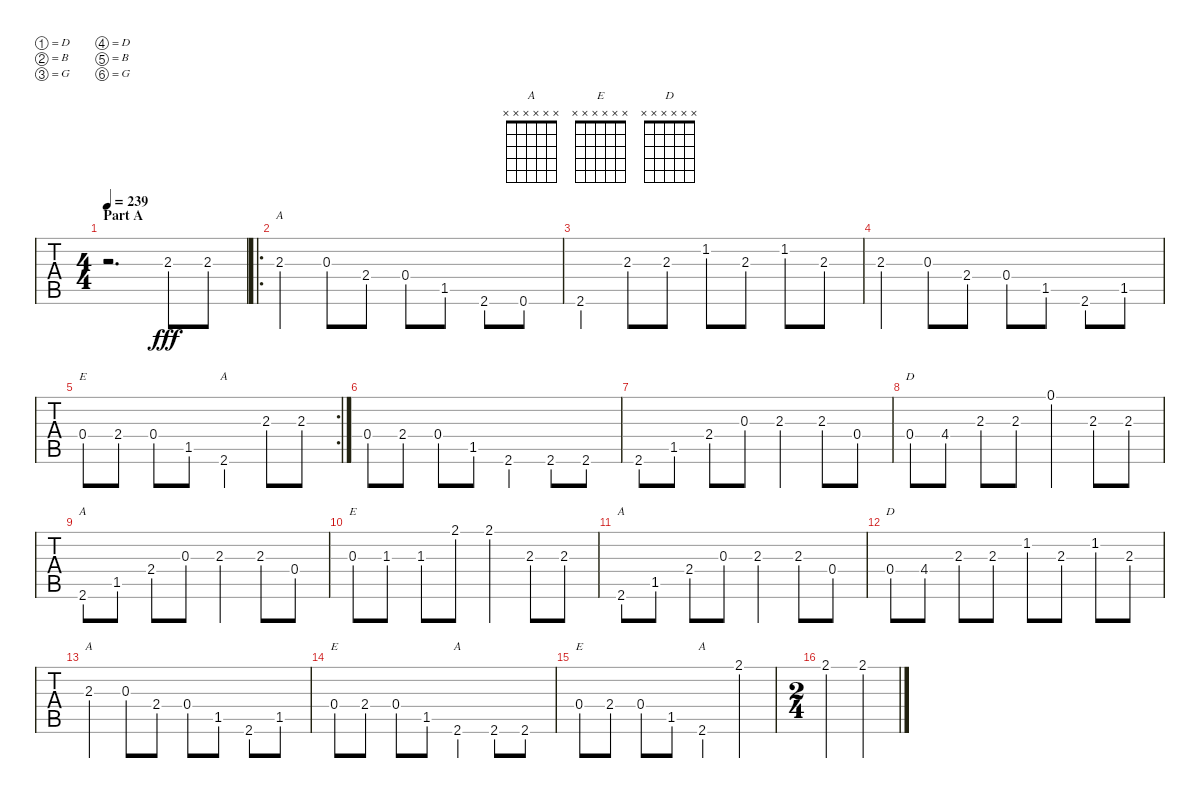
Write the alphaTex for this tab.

\bracketExtendMode groupsimilarinstruments
\singleTrackTrackNamePolicy hidden
\multiTrackTrackNamePolicy hidden
\firstSystemTrackNameOrientation horizontal
\otherSystemsTrackNameOrientation horizontal
\track ("Dobro" "Dobro") {instrument acousticguitarsteel}
\staff {tabs}
\tuning (D4 B3 G3 D3 B2 G2)
\chord ("A" x x x x x x)
\chord ("E" x x x x x x)
\chord ("D" x x x x x x)
\ts (4 4)
\section ("" "Part A")
\tempo 239
\clef g2
\ks a
r.2{d dy fff instrument acousticguitarsteel} 2.3.8 2.3.8 |
\ro
2.3.4{ch "A"} 0.3.8 2.4.8 0.4.8 1.5.8 2.6.8 0.6.8 |
2.6.4 2.3.8 2.3.8 1.2.8 2.3.8 1.2.8 2.3.8 |
2.3.4 0.3.8 2.4.8 0.4.8 1.5.8 2.6.8 1.5.8 |
\rc 2
0.4.8{ch "E"} 2.4.8 0.4.8 1.5.8 2.6.4{ch "A"} 2.3.8 2.3.8 |
0.4.8 2.4.8 0.4.8 1.5.8 2.6.4 2.6.8 2.6.8 |
2.6.8 1.5.8 2.4.8 0.3.8 2.3.4 2.3.8 0.4.8 |
0.4.8{ch "D"} 4.4.8 2.3.8 2.3.8 0.1.4 2.3.8 2.3.8 |
2.6.8{ch "A"} 1.5.8 2.4.8 0.3.8 2.3.4 2.3.8 0.4.8 |
0.3.8{ch "E"} 1.3.8 1.3.8 2.1.8 2.1.4 2.3.8 2.3.8 |
2.6.8{ch "A"} 1.5.8 2.4.8 0.3.8 2.3.4 2.3.8 0.4.8 |
0.4.8{ch "D"} 4.4.8 2.3.8 2.3.8 1.2.8 2.3.8 1.2.8 2.3.8 |
2.3.4{ch "A"} 0.3.8 2.4.8 0.4.8 1.5.8 2.6.8 1.5.8 |
0.4.8{ch "E"} 2.4.8 0.4.8 1.5.8 2.6.4{ch "A"} 2.6.8 2.6.8 |
0.4.8{ch "E"} 2.4.8 0.4.8 1.5.8 2.6.4{ch "A"} 2.1.4 |
\ts (2 4)
2.1.4 2.1.4
